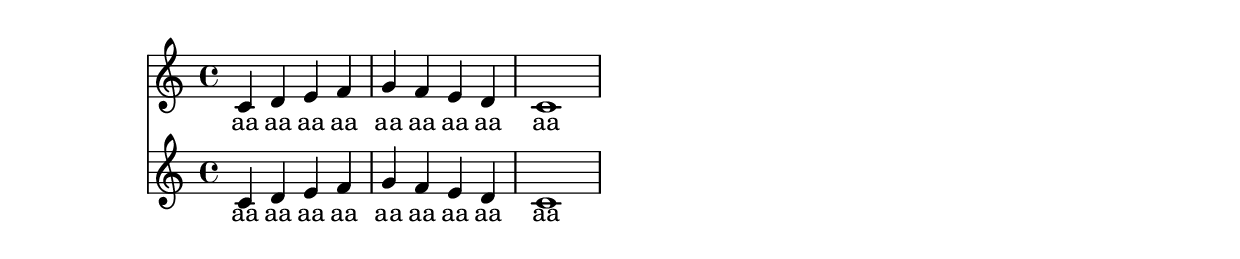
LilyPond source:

%% DO NOT EDIT this file manually; it is automatically
%% generated from LSR http://lsr.dsi.unimi.it
%% Make any changes in LSR itself, or in Documentation/snippets/new/ ,
%% and then run scripts/auxiliar/makelsr.py
%%
%% This file is in the public domain.
\version "2.17.6"

\header {
  lsrtags = "correction-wanted, spacing, text, vocal-music, workaround"

  texidoc = "
This snippet shows how to bring the lyrics line closer to the staff.

"
  doctitle = "Adjusting lyrics vertical spacing"
} % begin verbatim

% Default layout:
<<
  \new Staff \new Voice = melody \relative c' {
    c4 d e f
    g4 f e d
    c1
  }
  \new Lyrics \lyricsto melody { aa aa aa aa aa aa aa aa aa }

  \new Staff {
    \new Voice = melody \relative c' {
      c4 d e f
      g4 f e d
      c1
    }
  }
  % Reducing the minimum space below the staff and above the lyrics:
  \new Lyrics \with {
    \override VerticalAxisGroup.nonstaff-relatedstaff-spacing = #'((basic-distance . 1))
  }
  \lyricsto melody { aa aa aa aa aa aa aa aa aa }
>>
